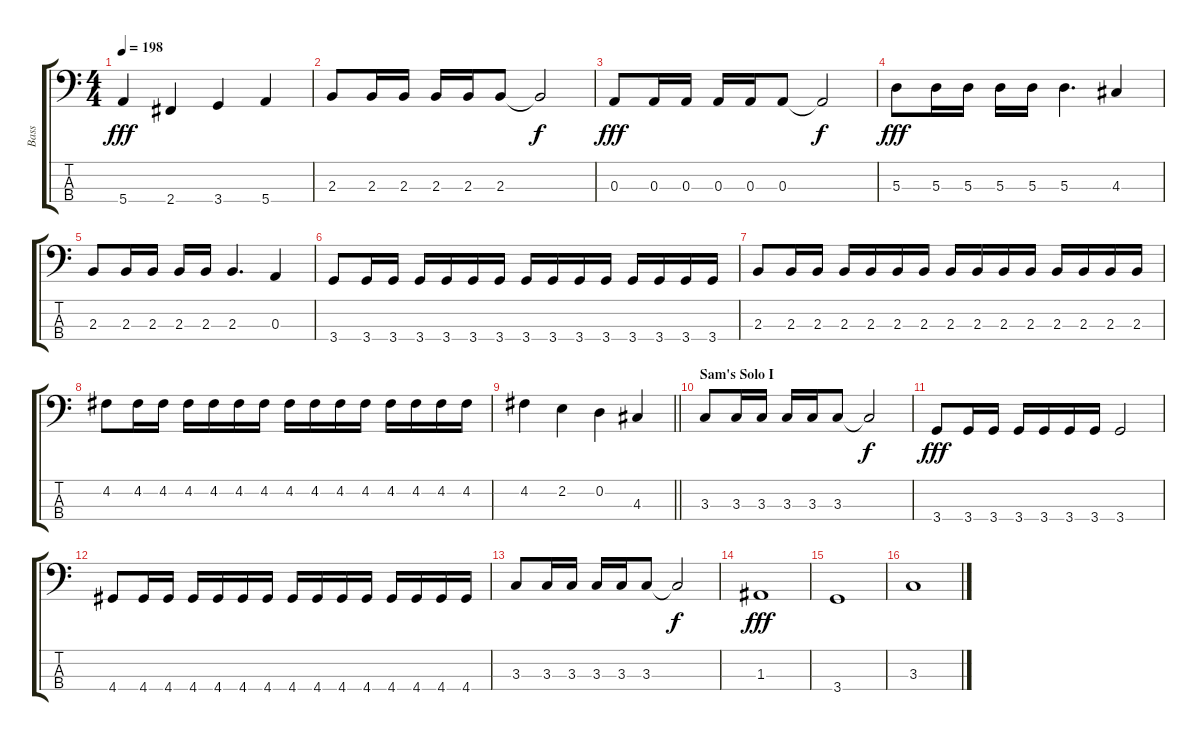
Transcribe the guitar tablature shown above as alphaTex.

\track ("Bass" "Bass") {instrument electricbassfinger}
\staff {score tabs}
\tuning (G2 D2 A1 E1) {hide}
\ts (4 4)
\tempo 198
\clef f4
\ks c
5.4.4{dy fff} 2.4.4 3.4.4 5.4.4 |
2.3.8 2.3.16 2.3.16 2.3.16 2.3.16 2.3.8 2.3{t}.2{dy f} |
0.3.8{dy fff} 0.3.16 0.3.16 0.3.16 0.3.16 0.3.8 0.3{t}.2{dy f} |
5.3.8{dy fff} 5.3.16 5.3.16 5.3.16 5.3.16 5.3.4{d} 4.3.4 |
2.3.8 2.3.16 2.3.16 2.3.16 2.3.16 2.3.4{d} 0.3.4 |
3.4.8 3.4.16 3.4.16 3.4.16 3.4.16 3.4.16 3.4.16 3.4.16 3.4.16 3.4.16 3.4.16 3.4.16 3.4.16 3.4.16 3.4.16 |
2.3.8 2.3.16 2.3.16 2.3.16 2.3.16 2.3.16 2.3.16 2.3.16 2.3.16 2.3.16 2.3.16 2.3.16 2.3.16 2.3.16 2.3.16 |
4.2.8 4.2.16 4.2.16 4.2.16 4.2.16 4.2.16 4.2.16 4.2.16 4.2.16 4.2.16 4.2.16 4.2.16 4.2.16 4.2.16 4.2.16 |
\barLineRight lightlight
4.2.4 2.2.4 0.2.4 4.3.4 |
\section ("" "Sam's Solo I")
3.3.8 3.3.16 3.3.16 3.3.16 3.3.16 3.3.8 3.3{t}.2{dy f} |
3.4.8{dy fff} 3.4.16 3.4.16 3.4.16 3.4.16 3.4.16 3.4.16 3.4.2 |
4.4.8 4.4.16 4.4.16 4.4.16 4.4.16 4.4.16 4.4.16 4.4.16 4.4.16 4.4.16 4.4.16 4.4.16 4.4.16 4.4.16 4.4.16 |
3.3.8 3.3.16 3.3.16 3.3.16 3.3.16 3.3.8 3.3{t}.2{dy f} |
1.3.1{dy fff} |
3.4.1 |
3.3.1
